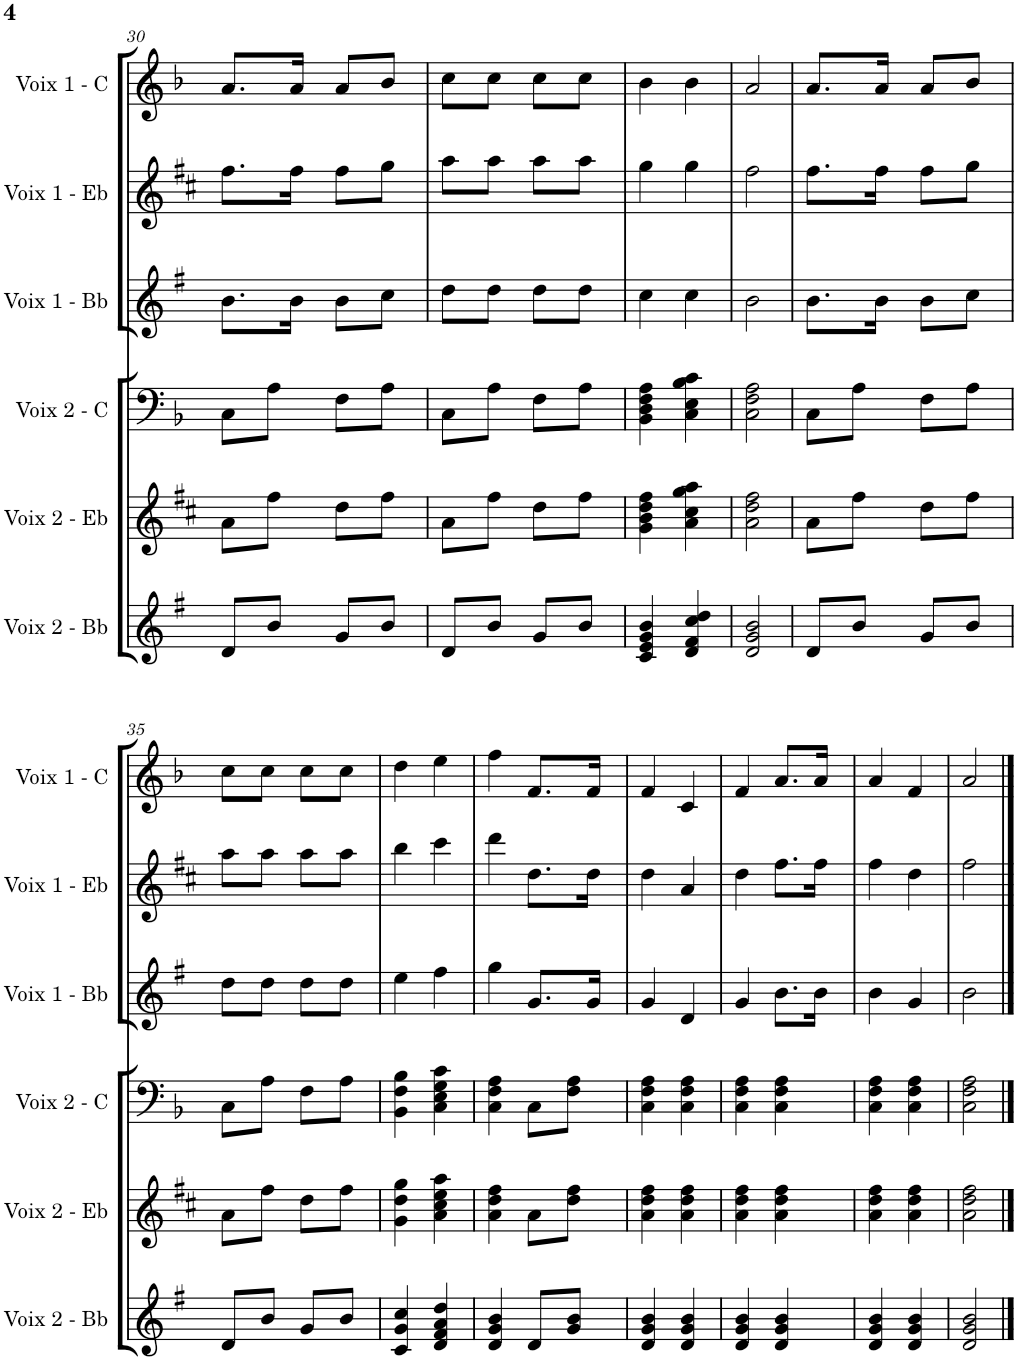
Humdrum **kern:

**kern	**kern	**kern	**kern	**kern	**kern
*part6	*part5	*part4	*part3	*part2	*part1
*staff6	*staff5	*staff4	*staff3	*staff2	*staff1
*I"Voix 2 - Bb	*I"Voix 2 - Eb	*I"Voix 2 - C	*I"Voix 1 - Bb	*I"Voix 1 - Eb	*I"Voix 1 - C
*I'Voix 2 - Bb	*I'Voix 2 - Eb	*I'Voix 2 - C	*I'Voix 1 - Bb	*I'Voix 1 - Eb	*I'Voix 1 - C
!!LO:PB:g=z
*clefG2	*clefG2	*clefF4	*clefG2	*clefG2	*clefG2
*Trd8c14	*Trd12c21	*	*Trd8c14	*Trd5c9	*
*k[f#]	*k[f#c#]	*k[b-]	*k[f#]	*k[f#c#]	*k[b-]
*M2/4	*M2/4	*M2/4	*M2/4	*M2/4	*M2/4
=30	=30	=30	=30	=30	=30
8d/L	8a\L	8C\L	8.b\L	8.ff#\L	8.a/L
8b/J	8ff#\J	8A\J	.	.	.
.	.	.	16b\Jk	16ff#\Jk	16a/Jk
8g/L	8dd\L	8F\L	8b\L	8ff#\L	8a/L
8b/J	8ff#\J	8A\J	8cc\J	8gg\J	8b-/J
=31	=31	=31	=31	=31	=31
8d/L	8a\L	8C\L	8dd\L	8aa\L	8cc\L
8b/J	8ff#\J	8A\J	8dd\J	8aa\J	8cc\J
8g/L	8dd\L	8F\L	8dd\L	8aa\L	8cc\L
8b/J	8ff#\J	8A\J	8dd\J	8aa\J	8cc\J
=32	=32	=32	=32	=32	=32
4c/ 4e/ 4g/ 4b/	4g\ 4b\ 4dd\ 4ff#\	4BB-\ 4D\ 4F\ 4A\	4cc\	4gg\	4b-\
4d/ 4f#/ 4cc/ 4dd/	4a\ 4cc#\ 4gg\ 4aa\	4C\ 4E\ 4B-\ 4c\	4cc\	4gg\	4b-\
=33	=33	=33	=33	=33	=33
2d/ 2g/ 2b/	2a\ 2dd\ 2ff#\	2C\ 2F\ 2A\	2b\	2ff#\	2a/
=34	=34	=34	=34	=34	=34
8d/L	8a\L	8C\L	8.b\L	8.ff#\L	8.a/L
8b/J	8ff#\J	8A\J	.	.	.
.	.	.	16b\Jk	16ff#\Jk	16a/Jk
8g/L	8dd\L	8F\L	8b\L	8ff#\L	8a/L
8b/J	8ff#\J	8A\J	8cc\J	8gg\J	8b-/J
!!LO:LB:g=z
=35	=35	=35	=35	=35	=35
8d/L	8a\L	8C\L	8dd\L	8aa\L	8cc\L
8b/J	8ff#\J	8A\J	8dd\J	8aa\J	8cc\J
8g/L	8dd\L	8F\L	8dd\L	8aa\L	8cc\L
8b/J	8ff#\J	8A\J	8dd\J	8aa\J	8cc\J
=36	=36	=36	=36	=36	=36
4c/ 4g/ 4cc/	4g\ 4dd\ 4gg\	4BB-\ 4F\ 4B-\	4ee\	4bb\	4dd\
4d/ 4f#/ 4a/ 4dd/	4a\ 4cc#\ 4ee\ 4aa\	4C\ 4E\ 4G\ 4c\	4ff#\	4ccc#\	4ee\
=37	=37	=37	=37	=37	=37
4d/ 4g/ 4b/	4a\ 4dd\ 4ff#\	4C\ 4F\ 4A\	4gg\	4ddd\	4ff\
8d/L	8a\L	8C\L	8.g/L	8.dd\L	8.f/L
8g/ 8b/J	8dd\ 8ff#\J	8F\ 8A\J	.	.	.
.	.	.	16g/Jk	16dd\Jk	16f/Jk
=38	=38	=38	=38	=38	=38
4d/ 4g/ 4b/	4a\ 4dd\ 4ff#\	4C\ 4F\ 4A\	4g/	4dd\	4f/
4d/ 4g/ 4b/	4a\ 4dd\ 4ff#\	4C\ 4F\ 4A\	4d/	4a/	4c/
=39	=39	=39	=39	=39	=39
4d/ 4g/ 4b/	4a\ 4dd\ 4ff#\	4C\ 4F\ 4A\	4g/	4dd\	4f/
4d/ 4g/ 4b/	4a\ 4dd\ 4ff#\	4C\ 4F\ 4A\	8.b\L	8.ff#\L	8.a/L
.	.	.	16b\Jk	16ff#\Jk	16a/Jk
=40	=40	=40	=40	=40	=40
4d/ 4g/ 4b/	4a\ 4dd\ 4ff#\	4C\ 4F\ 4A\	4b\	4ff#\	4a/
4d/ 4g/ 4b/	4a\ 4dd\ 4ff#\	4C\ 4F\ 4A\	4g/	4dd\	4f/
=41	=41	=41	=41	=41	=41
2d/ 2g/ 2b/	2a\ 2dd\ 2ff#\	2C\ 2F\ 2A\	2b\	2ff#\	2a/
==	==	==	==	==	==
*-	*-	*-	*-	*-	*-
